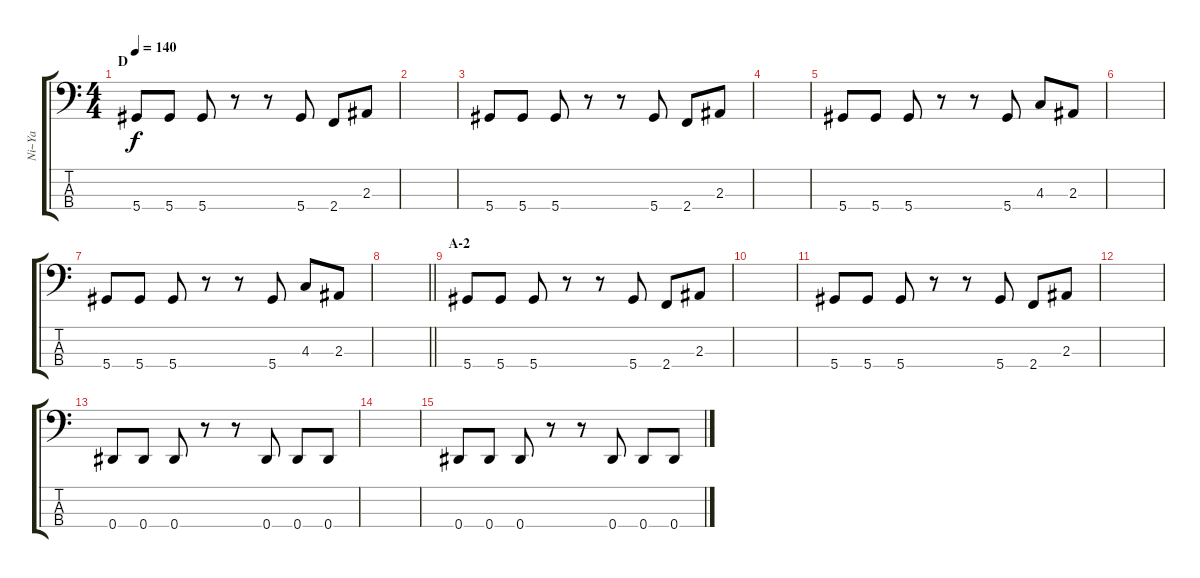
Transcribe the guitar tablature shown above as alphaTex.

\track ("Ni~Ya" "Ni~Ya") {instrument electricbasspick}
\staff {score tabs}
\tuning (Gb2 Db2 Ab1 Eb1) {hide}
\ts (4 4)
\section ("" "D")
\tempo 140
\clef f4
\ks c
5.4.8{dy f} 5.4.8 5.4.8 r.8 r.8 5.4.8 2.4.8 2.3.8 |
|
5.4.8 5.4.8 5.4.8 r.8 r.8 5.4.8 2.4.8 2.3.8 |
|
5.4.8 5.4.8 5.4.8 r.8 r.8 5.4.8 4.3.8 2.3.8 |
|
5.4.8 5.4.8 5.4.8 r.8 r.8 5.4.8 4.3.8 2.3.8 |
\barLineRight lightlight
|
\section ("" "A-2")
5.4.8 5.4.8 5.4.8 r.8 r.8 5.4.8 2.4.8 2.3.8 |
|
5.4.8 5.4.8 5.4.8 r.8 r.8 5.4.8 2.4.8 2.3.8 |
|
0.4.8 0.4.8 0.4.8 r.8 r.8 0.4.8 0.4.8 0.4.8 |
|
0.4.8 0.4.8 0.4.8 r.8 r.8 0.4.8 0.4.8 0.4.8
